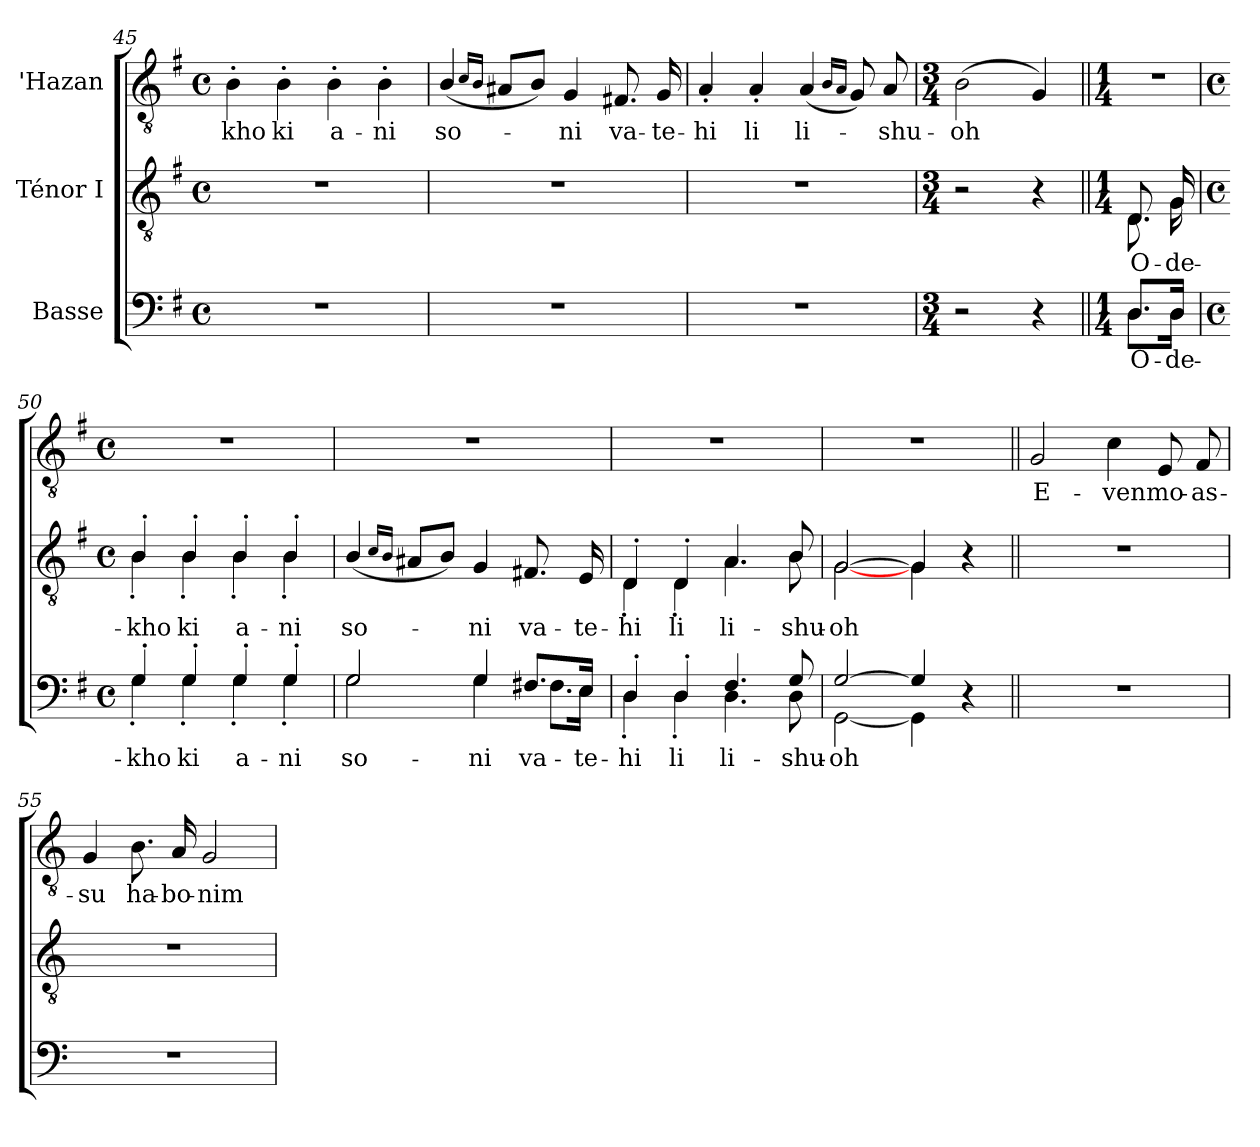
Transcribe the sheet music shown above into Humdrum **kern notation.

**kern	**text	**kern	**text	**kern	**text
*part3	*part3	*part2	*part2	*part1	*part1
*staff3	*staff3	*staff2	*staff2	*staff1	*staff1
*I"Basse	*	*I"Ténor I	*	*I"'Hazan	*
*	*	*	*	*I''H.	*
*clefF4	*	*clefGv2	*	*clefGv2	*
*	*	*ITrd7c12	*	*ITrd7c12	*
*k[f#]	*	*k[f#]	*	*k[f#]	*
*G:	*	*G:	*	*G:	*
*M4/4	*	*M4/4	*	*M4/4	*
*met(c)	*	*met(c)	*	*met(c)	*
=45	=45	=45	=45	=45	=45
!	!	!	!	!	!LO:LY:b:color=#000000
1r	.	1r	.	4BB'i\	-kho
!	!	!	!	!	!LO:LY:b:color=#000000
.	.	.	.	4BB'i\	ki
!	!	!	!	!	!LO:LY:b:color=#000000
.	.	.	.	4BB'i\	a-
!	!	!	!	!	!LO:LY:b:color=#000000
.	.	.	.	4BB'i\	-ni
=46	=46	=46	=46	=46	=46
!	!	!	!	!	!LO:LY:b:color=#000000
1r	.	1r	.	(4BBi/	so-
.	.	.	.	16qCi/LL	.
.	.	.	.	16qBBi/JJ	.
.	.	.	.	8AA#Xi/L	.
.	.	.	.	8BBi/J)	.
!	!	!	!	!	!LO:LY:b:color=#000000
.	.	.	.	4GGi/	-ni
!	!	!	!	!	!LO:LY:b:color=#000000
.	.	.	.	8.FF#Xi/	va-
!	!	!	!	!	!LO:LY:b:color=#000000
.	.	.	.	16GGi/	-te-
=47	=47	=47	=47	=47	=47
!	!	!	!	!	!LO:LY:b:color=#000000
1r	.	1r	.	4AA'i/	-hi
!	!	!	!	!	!LO:LY:b:color=#000000
.	.	.	.	4AA'i/	li
!	!	!	!	!	!LO:LY:b:color=#000000
.	.	.	.	(4AAi/	li-
.	.	.	.	16qBBi/LL	.
.	.	.	.	16qAAi/JJ	.
.	.	.	.	8GGi/)	.
!	!	!	!	!	!LO:LY:b:color=#000000
.	.	.	.	8AAi/	-shu-
=48	=48	=48	=48	=48	=48
*M3/4	*	*M3/4	*	*M3/4	*
*^	*	*^	*	*	*
!	!	!	!	!	!	!	!LO:LY:b:color=#000000
2r	2ryy	.	2r	2ryy	.	(2BBi\	-oh
4r	4ryy	.	4r	4ryy	.	4GGi/)	.
!!LO:LB:g=z
=49||	=49||	=49||	=49||	=49||	=49||	=49||	=49||
*M1/4	*	*	*M1/4	*	*	*M1/4	*
!	!	!LO:LY:b:color=#000000	!	!	!	!	!
!	!	!	!	!	!LO:LY:b:color=#000000	!	!
8.Di/L	8.Di\L	O-	8.DDi/	8.DDi\	O-	4r	.
!	!	!LO:LY:b:color=#000000	!	!	!	!	!
!	!	!	!	!	!LO:LY:b:color=#000000	!	!
16Di/Jk	16Di\Jk	-de-	16GGi/	16GGi\	-de-	.	.
=50	=50	=50	=50	=50	=50	=50	=50
*M4/4	*	*	*M4/4	*	*	*M4/4	*
*met(c)	*	*	*met(c)	*	*	*met(c)	*
!	!	!LO:LY:b:color=#000000	!	!	!	!	!
!	!	!	!	!	!LO:LY:b:color=#000000	!	!
4G'i/	4G'i\	-kho	4BB'i/	4BB'i\	-kho	1r	.
!	!	!LO:LY:b:color=#000000	!	!	!	!	!
!	!	!	!	!	!LO:LY:b:color=#000000	!	!
4G'i/	4G'i\	ki	4BB'i/	4BB'i\	ki	.	.
!	!	!LO:LY:b:color=#000000	!	!	!	!	!
!	!	!	!	!	!LO:LY:b:color=#000000	!	!
4G'i/	4G'i\	a-	4BB'i/	4BB'i\	a-	.	.
!	!	!LO:LY:b:color=#000000	!	!	!	!	!
!	!	!	!	!	!LO:LY:b:color=#000000	!	!
4G'i/	4G'i\	-ni	4BB'i/	4BB'i\	-ni	.	.
*	*	*	*v	*v	*	*	*
=51	=51	=51	=51	=51	=51	=51
*	*	*	*^	*	*	*
!	!	!LO:LY:b:color=#000000	!	!	!	!	!
*	*	*	*v	*v	*	*	*
*	*	*	*^	*	*	*
!	!	!	!	!	!LO:LY:b:color=#000000	!	!
*	*	*	*v	*v	*	*	*
2Gi/	2Gi\	so-	(4BBi/	so-	1r	.
.	.	.	16qCi/LL	.	.	.
.	.	.	16qBBi/JJ	.	.	.
.	.	.	8AA#Xi/L	.	.	.
.	.	.	8BBi/J)	.	.	.
!	!	!LO:LY:b:color=#000000	!	!	!	!
!	!	!	!	!LO:LY:b:color=#000000	!	!
4Gi/	4Gi\	-ni	4GGi/	-ni	.	.
!	!	!LO:LY:b:color=#000000	!	!	!	!
!	!	!	!	!LO:LY:b:color=#000000	!	!
8.F#Xi/L	8.F#i\L	va-	8.FF#Xi/	va-	.	.
!	!	!LO:LY:b:color=#000000	!	!	!	!
!	!	!	!	!LO:LY:b:color=#000000	!	!
16Ei/Jk	16Ei\Jk	-te-	16EEi/	-te-	.	.
=52	=52	=52	=52	=52	=52	=52
!	!	!LO:LY:b:color=#000000	!	!	!	!
!	!	!	!	!LO:LY:b:color=#000000	!	!
*	*	*	*^	*	*	*
4D'i/	4D'i\	-hi	4DD'i/	4DD'i\	-hi	1r	.
!	!	!LO:LY:b:color=#000000	!	!	!	!	!
!	!	!	!	!	!LO:LY:b:color=#000000	!	!
4D'i/	4D'i\	li	4DD'i/	4DD'i\	li	.	.
!	!	!LO:LY:b:color=#000000	!	!	!	!	!
!	!	!	!	!	!LO:LY:b:color=#000000	!	!
4.F#i/	4.Di\	li-	4.AAi/	4.AAi\	li-	.	.
!	!	!LO:LY:b:color=#000000	!	!	!	!	!
!	!	!	!	!	!LO:LY:b:color=#000000	!	!
8Gi/	8Di\	-shu-	8BBi/	8BBi\	-shu-	.	.
=53	=53	=53	=53	=53	=53	=53	=53
!	!	!LO:LY:b:color=#000000	!	!	!	!	!
!	!	!	!	!	!LO:LY:b:color=#000000	!	!
[>2Gi/	[<2GGi\	-oh	[>2GGi/	[<2GGi\	-oh	1r	.
4Gi/]	4GGi\]	.	4GGi/]	4GGi\	.	.	.
4r	4ryy	.	4r	4ryy	.	.	.
*v	*v	*	*	*	*	*	*
*	*	*v	*v	*	*	*
!!LO:LB:g=z
=54||	=54||	=54||	=54||	=54||	=54||
*k[]	*	*k[]	*	*k[]	*
*C:	*	*C:	*	*C:	*
*^	*	*^	*	*	*
!	!	!	!	!	!	!	!LO:LY:b:color=#000000
*v	*v	*	*	*	*	*	*
*	*	*v	*v	*	*	*
1r	.	1r	.	2GGi/	E-
!	!	!	!	!	!LO:LY:b:color=#000000
.	.	.	.	4Ci\	-ven
!	!	!	!	!	!LO:LY:b:color=#000000
.	.	.	.	8EEi/	mo-
!	!	!	!	!	!LO:LY:b:color=#000000
.	.	.	.	8FFi/	-as-
=55	=55	=55	=55	=55	=55
!	!	!	!	!	!LO:LY:b:color=#000000
1r	.	1r	.	4GGi/	-su
!	!	!	!	!	!LO:LY:b:color=#000000
.	.	.	.	8.BBi\	ha-
!	!	!	!	!	!LO:LY:b:color=#000000
.	.	.	.	16AAi/	-bo-
!	!	!	!	!	!LO:LY:b:color=#000000
.	.	.	.	2GGi/	-nim
=	=	=	=	=	=
*-	*-	*-	*-	*-	*-
